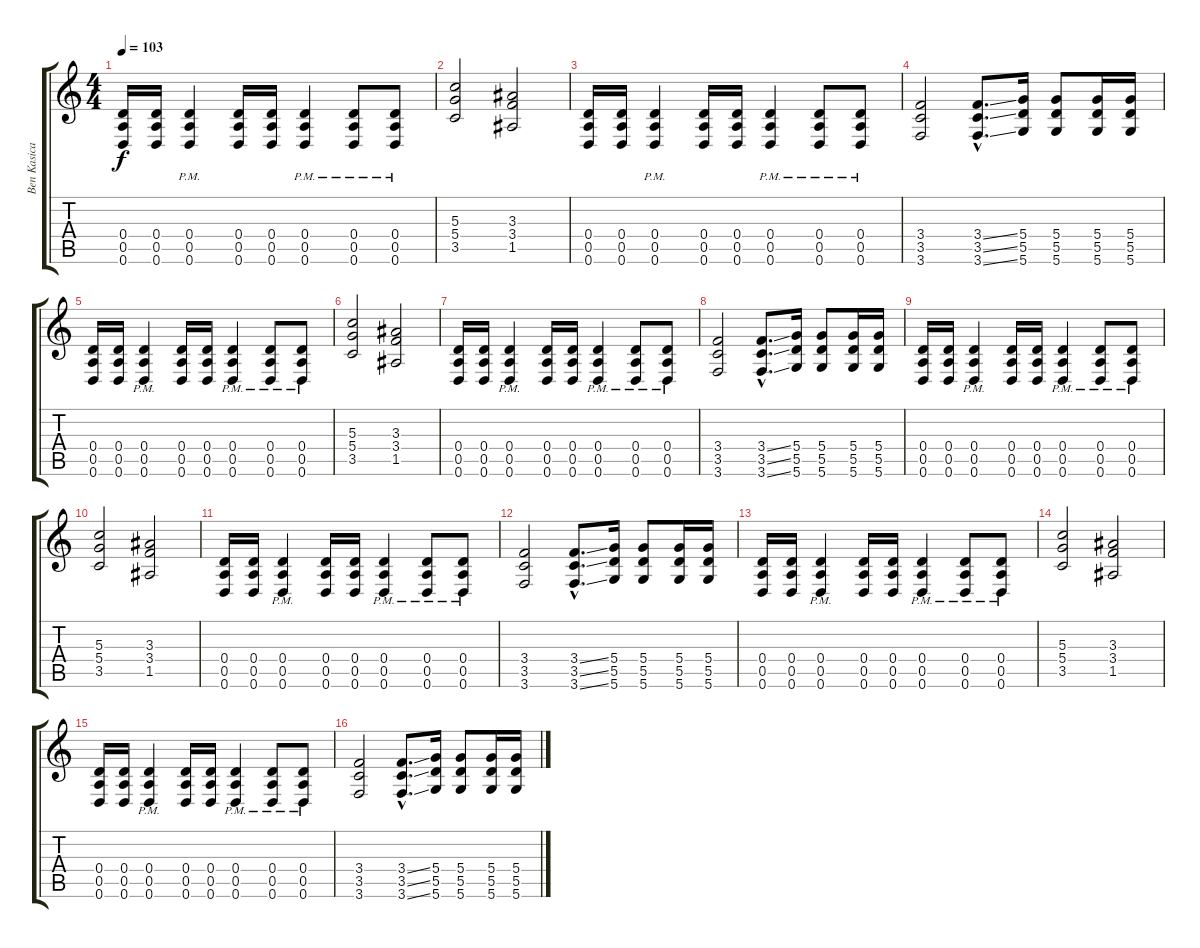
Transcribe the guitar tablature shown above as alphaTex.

\track ("Ben Kasica - Guitar" "Ben Kasica") {instrument electricguitarclean}
\staff {score tabs}
\tuning (E4 B3 G3 D3 A2 D2) {hide}
\ts (4 4)
\tempo 103
\clef g2
\ks c
(0.4 0.5 0.6).16{dy f instrument distortionguitar} (0.4 0.5 0.6).16 (0.4{pm} 0.5{pm} 0.6{pm}).4 (0.4 0.5 0.6).16 (0.4 0.5 0.6).16 (0.4{pm} 0.5{pm} 0.6{pm}).4 (0.4{pm} 0.5{pm} 0.6{pm}).8 (0.4{pm} 0.5{pm} 0.6{pm}).8 |
(5.3 5.4 3.5).2 (3.3 3.4 1.5).2 |
(0.4 0.5 0.6).16 (0.4 0.5 0.6).16 (0.4{pm} 0.5{pm} 0.6{pm}).4 (0.4 0.5 0.6).16 (0.4 0.5 0.6).16 (0.4{pm} 0.5{pm} 0.6{pm}).4 (0.4{pm} 0.5{pm} 0.6{pm}).8 (0.4{pm} 0.5{pm} 0.6{pm}).8 |
(3.4 3.5 3.6).2 (3.4{ss hac} 3.5{ss hac} 3.6{ss hac}).8{d} (5.4 5.5 5.6).16 (5.4 5.5 5.6).8 (5.4 5.5 5.6).16 (5.4 5.5 5.6).16 |
(0.4 0.5 0.6).16 (0.4 0.5 0.6).16 (0.4{pm} 0.5{pm} 0.6{pm}).4 (0.4 0.5 0.6).16 (0.4 0.5 0.6).16 (0.4{pm} 0.5{pm} 0.6{pm}).4 (0.4{pm} 0.5{pm} 0.6{pm}).8 (0.4{pm} 0.5{pm} 0.6{pm}).8 |
(5.3 5.4 3.5).2 (3.3 3.4 1.5).2 |
(0.4 0.5 0.6).16 (0.4 0.5 0.6).16 (0.4{pm} 0.5{pm} 0.6{pm}).4 (0.4 0.5 0.6).16 (0.4 0.5 0.6).16 (0.4{pm} 0.5{pm} 0.6{pm}).4 (0.4{pm} 0.5{pm} 0.6{pm}).8 (0.4{pm} 0.5{pm} 0.6{pm}).8 |
(3.4 3.5 3.6).2 (3.4{ss hac} 3.5{ss hac} 3.6{ss hac}).8{d} (5.4 5.5 5.6).16 (5.4 5.5 5.6).8 (5.4 5.5 5.6).16 (5.4 5.5 5.6).16 |
(0.4 0.5 0.6).16 (0.4 0.5 0.6).16 (0.4{pm} 0.5{pm} 0.6{pm}).4 (0.4 0.5 0.6).16 (0.4 0.5 0.6).16 (0.4{pm} 0.5{pm} 0.6{pm}).4 (0.4{pm} 0.5{pm} 0.6{pm}).8 (0.4{pm} 0.5{pm} 0.6{pm}).8 |
(5.3 5.4 3.5).2 (3.3 3.4 1.5).2 |
(0.4 0.5 0.6).16 (0.4 0.5 0.6).16 (0.4{pm} 0.5{pm} 0.6{pm}).4 (0.4 0.5 0.6).16 (0.4 0.5 0.6).16 (0.4{pm} 0.5{pm} 0.6{pm}).4 (0.4{pm} 0.5{pm} 0.6{pm}).8 (0.4{pm} 0.5{pm} 0.6{pm}).8 |
(3.4 3.5 3.6).2 (3.4{ss hac} 3.5{ss hac} 3.6{ss hac}).8{d} (5.4 5.5 5.6).16 (5.4 5.5 5.6).8 (5.4 5.5 5.6).16 (5.4 5.5 5.6).16 |
(0.4 0.5 0.6).16 (0.4 0.5 0.6).16 (0.4{pm} 0.5{pm} 0.6{pm}).4 (0.4 0.5 0.6).16 (0.4 0.5 0.6).16 (0.4{pm} 0.5{pm} 0.6{pm}).4 (0.4{pm} 0.5{pm} 0.6{pm}).8 (0.4{pm} 0.5{pm} 0.6{pm}).8 |
(5.3 5.4 3.5).2 (3.3 3.4 1.5).2 |
(0.4 0.5 0.6).16 (0.4 0.5 0.6).16 (0.4{pm} 0.5{pm} 0.6{pm}).4 (0.4 0.5 0.6).16 (0.4 0.5 0.6).16 (0.4{pm} 0.5{pm} 0.6{pm}).4 (0.4{pm} 0.5{pm} 0.6{pm}).8 (0.4{pm} 0.5{pm} 0.6{pm}).8 |
(3.4 3.5 3.6).2 (3.4{ss hac} 3.5{ss hac} 3.6{ss hac}).8{d} (5.4 5.5 5.6).16 (5.4 5.5 5.6).8 (5.4 5.5 5.6).16 (5.4 5.5 5.6).16
